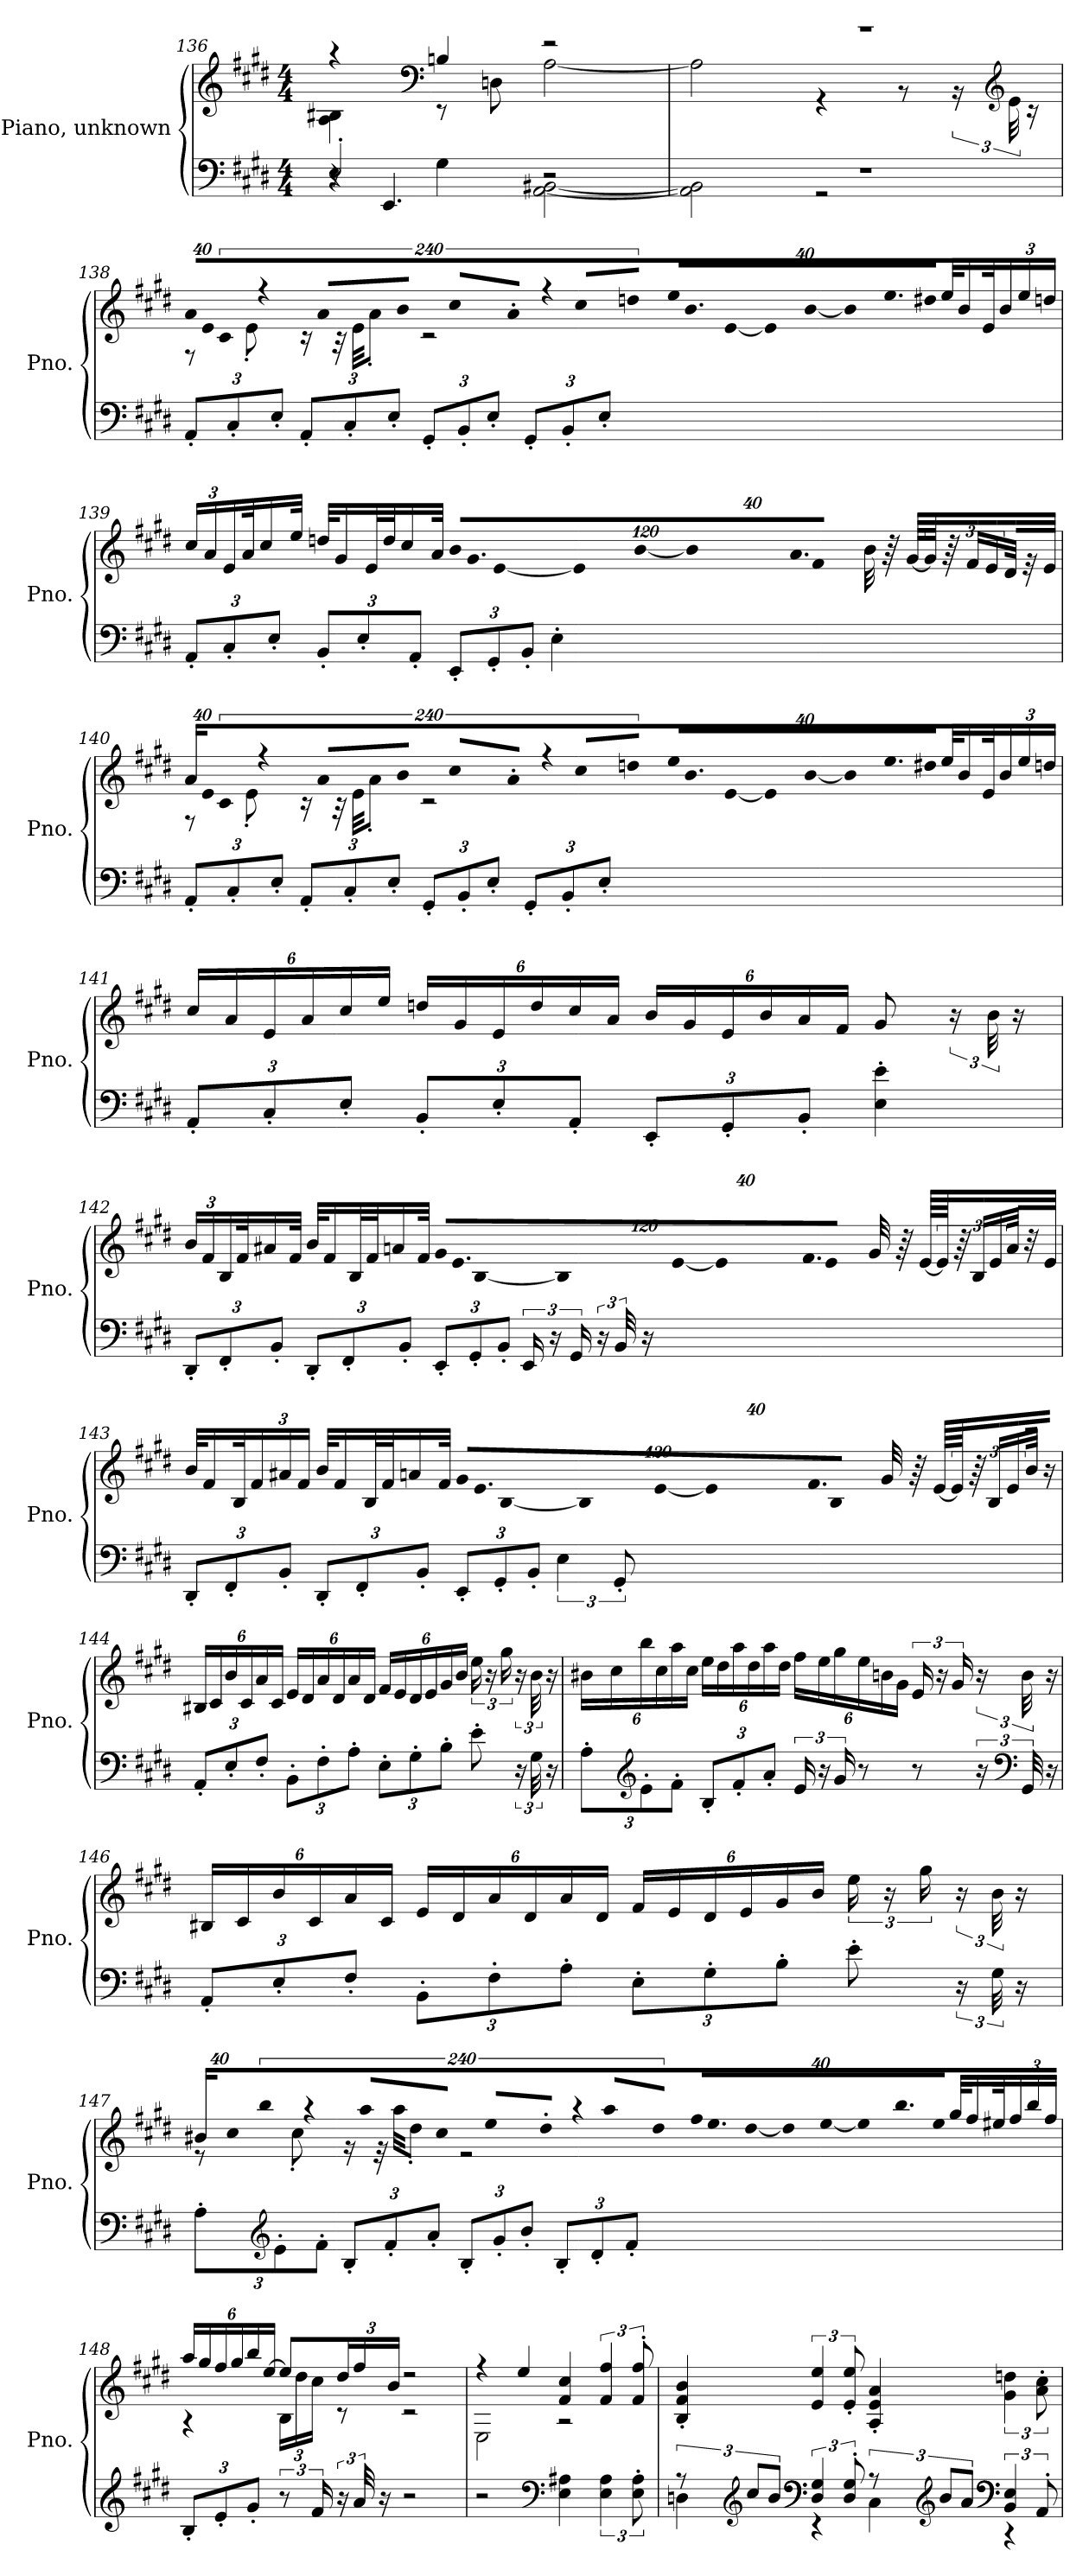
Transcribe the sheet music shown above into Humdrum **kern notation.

**kern	**kern
*part1	*part1
*staff2	*staff1
*I"Piano, unknown	*
*I'Pno.	*
*clefF4	*clefG2
*k[f#c#g#d#]	*k[f#c#g#d#]
*M4/4	*M4/4
=136	=136
*^	*^
*	*^	*	*
2E'/	4r	8r	4r	4A\ 4B#X\
.	.	4.EE/	.	.
*	*	*	*clefF4	*
.	4G#\	.	4Bn/	8r
.	.	.	.	8Dn\
2r	[2AA\ [2BB#X\	2r	2r	[2A\
*	*v	*v	*	*
!!LO:PB:g=z	!!
=137	=137	=137	=137
1r	2AA\] 2BB#\]	1r	2A\]
.	2r	.	4r
.	.	.	8r
.	.	.	24r
*	*	*clefG2	*
.	.	.	48e\
.	.	.	16r
*v	*v	*	*
=138	=138	=138
*Xbrackettup	*	*
!	!LO:N:vis=32	!
12AA'/L	640%23a/LLL	8r
!	!LO:N:vis=32	!
.	640%23e/J	.
!	!LO:N:vis=16	!
.	1920%137c#/JJ	.
12C#'/	.	.
.	.	8e'\
!	!LO:N:vis=32	!
.	640%23r	.
12E'/J	.	.
!	!LO:N:vis=32	!
.	640%23a/LLL	.
!	!LO:N:vis=32	!
.	640%23b/JJJ	.
12AA'/L	.	16r
!	!LO:N:vis=32	!
.	640%23cc#/KLL	.
!	!LO:N:vis=16	!
.	1920%137a'/JJ	.
.	.	32r
12C#'/	.	.
.	.	32e\KKL
!	!LO:N:vis=16	!
.	1920%137r	.
.	.	8a'\J
12E'/J	.	.
!	!LO:N:vis=32	!
.	640%23cc#/LLL	.
!	!LO:N:vis=32	!
.	640%23ddn/JJJ	.
12GG#'/L	.	2r
*	*Xbrackettup	*
!	!LO:N:vis=32	!
.	640%23ee/LLL	.
!	!LO:N:vis=32.	!
.	1920%103b/	.
12BB'/	.	.
!	!LO:N:vis=64	!
.	[960%17e/L	.
!	!LO:N:vis=64	!
.	960%17e/]	.
!	!LO:N:vis=64	!
.	[960%17b/	.
!	!LO:N:vis=64	!
.	960%17b/J]	.
!	!LO:N:vis=32.	!
.	1920%103ee/	.
12E'/J	.	.
!	!LO:N:vis=32	!
.	640%23dd#X/JJJ	.
12GG#'/L	.	.
.	32ee/KLL	.
.	16b/	.
12BB'/	.	.
.	32e/K	.
.	24b/	.
12E'/J	.	.
.	24ee/	.
.	24ddn/JJ	.
640ryy	.	640ryy
*	*v	*v
!!LO:LB:g=z
=139	=139
12AA'/L	24cc#/LL
.	24a/
12C#'/	24e/
.	32a/K
.	16cc#/
12E'/J	.
.	32ee/JJk
12BB'/L	32ddn/KLL
.	16g#/
12E'/	.
.	32e/L
.	32dd/J
.	16cc#/
12AA'/J	.
.	32a/JJk
!	!LO:N:vis=32
12EE'/L	640%23b/LLL
!	!LO:N:vis=32.
.	1920%103g#/
12GG#'/	.
!	!LO:N:vis=64
.	[960%17e/L
!	!LO:N:vis=64
.	960%17e/]
!	!LO:N:vis=64
.	[960%17b/
!	!LO:N:vis=64
.	960%17b/J]
.	1920ryy
!	!LO:N:vis=32.
.	1920%103a/
12BB'/J	.
!	!LO:N:vis=32
.	640%23f#/JJJ
4E'\	.
.	32b\
.	64r
.	[64g#/LLLL
*	*brackettup
.	96g#/JJJJ]
.	96r
.	24f#/LL
*	*Xbrackettup
.	24e/
.	48d#/JJk
.	32r
.	32e/
1920ryy	.
!!LO:LB:g=z
=140	=140
*	*brackettup
!	!LO:N:vis=32
*	*^
12AA'/L	640%23a/LLL	8r
!	!LO:N:vis=32	!
.	640%23e/J	.
!	!LO:N:vis=16	!
.	1920%137c#/JJ	.
12C#'/	.	.
.	.	8e'\
!	!LO:N:vis=32	!
.	640%23r	.
12E'/J	.	.
!	!LO:N:vis=32	!
.	640%23a/LLL	.
!	!LO:N:vis=32	!
.	640%23b/JJJ	.
12AA'/L	.	16r
!	!LO:N:vis=32	!
.	640%23cc#/KLL	.
!	!LO:N:vis=16	!
.	1920%137a'/JJ	.
.	.	32r
12C#'/	.	.
.	.	32e\KKL
!	!LO:N:vis=16	!
.	1920%137r	.
.	.	8a'\J
12E'/J	.	.
!	!LO:N:vis=32	!
.	640%23cc#/LLL	.
!	!LO:N:vis=32	!
.	640%23ddn/JJJ	.
12GG#'/L	.	2r
*	*Xbrackettup	*
!	!LO:N:vis=32	!
.	640%23ee/LLL	.
!	!LO:N:vis=32.	!
.	1920%103b/	.
12BB'/	.	.
!	!LO:N:vis=64	!
.	[960%17e/L	.
!	!LO:N:vis=64	!
.	960%17e/]	.
!	!LO:N:vis=64	!
.	[960%17b/	.
!	!LO:N:vis=64	!
.	960%17b/J]	.
!	!LO:N:vis=32.	!
.	1920%103ee/	.
12E'/J	.	.
!	!LO:N:vis=32	!
.	640%23dd#X/JJJ	.
12GG#'/L	.	.
.	32ee/KLL	.
.	16b/	.
12BB'/	.	.
.	32e/K	.
.	24b/	.
12E'/J	.	.
.	24ee/	.
.	24ddn/JJ	.
640ryy	.	640ryy
*	*v	*v
!!LO:LB:g=z
=141	=141
12AA'/L	24cc#/LL
.	24a/
12C#'/	24e/
.	24a/
12E'/J	24cc#/
.	24ee/JJ
12BB'/L	24ddn/LL
.	24g#/
12E'/	24e/
.	24dd/
12AA'/J	24cc#/
.	24a/JJ
12EE'/L	24b/LL
.	24g#/
12GG#'/	24e/
.	24b/
12BB'/J	24a/
.	24f#/JJ
4E\' 4e\'	8g#/
*	*brackettup
.	24r
.	48b\
.	16r
!!LO:LB:g=z
=142	=142
*	*Xbrackettup
12DD#'/L	24b/LL
.	24f#/
12FF#'/	24B/
.	32f#/K
.	16a#X/
12BB'/J	.
.	32f#/JJk
12DD#'/L	32b/KLL
.	16f#/
12FF#'/	.
.	32B/L
.	32f#/J
.	16an/
12BB'/J	.
.	32f#/JJk
!	!LO:N:vis=32
12EE'/L	640%23g#/LLL
!	!LO:N:vis=32.
.	1920%103e/
12GG#'/	.
!	!LO:N:vis=64
.	[960%17B/L
!	!LO:N:vis=64
.	960%17B/]
!	!LO:N:vis=64
.	[960%17e/
!	!LO:N:vis=64
.	960%17e/J]
.	1920ryy
!	!LO:N:vis=32.
.	1920%103f#/
12BB'/J	.
!	!LO:N:vis=32
.	640%23e/JJJ
*brackettup	*
24EE/	.
.	32g#/
.	64r
24r	.
.	[64e/LLLL
*	*brackettup
.	96e/JJJJ]
.	96r
24GG#/	.
.	24B/LL
24r	.
*	*Xbrackettup
.	24e/
48BB/	.
.	48a/JJk
16r	.
.	32r
.	32e/
1920ryy	.
!!LO:LB:g=z
=143	=143
*Xbrackettup	*
12DD#'/L	32b/KLL
.	16f#/
12FF#'/	.
.	32B/K
.	24f#/
12BB'/J	24a#X/
.	24f#/JJ
12DD#'/L	32b/KLL
.	16f#/
12FF#'/	.
.	32B/L
.	32f#/J
.	16an/
12BB'/J	.
.	32f#/JJk
!	!LO:N:vis=32
12EE'/L	640%23g#/LLL
!	!LO:N:vis=32.
.	1920%103e/
12GG#'/	.
!	!LO:N:vis=64
.	[960%17B/L
!	!LO:N:vis=64
.	960%17B/]
!	!LO:N:vis=64
.	[960%17e/
!	!LO:N:vis=64
.	960%17e/J]
.	1920ryy
!	!LO:N:vis=32.
.	1920%103f#/
12BB'/J	.
!	!LO:N:vis=32
.	640%23B/JJJ
*brackettup	*
6E\	.
.	32g#/
.	64r
.	[64e/LLLL
*	*brackettup
.	96e/JJJJ]
.	96r
.	24B/LL
*	*Xbrackettup
.	24e/
12GG#'/	.
.	48b/JJk
.	16r
1920ryy	.
!!LO:PB:g=z
=144	=144
*Xbrackettup	*
12AA'/L	24B#X/LL
.	24c#/
12E'/	24b/
.	24c#/
12F#'/J	24a/
.	24c#/JJ
12BB'\L	24e/LL
.	24d#/
12F#'\	24a/
.	24d#/
12A'\J	24a/
.	24d#/JJ
12E'\L	24f#/LL
.	24e/
12G#'\	24d#/
.	24e/
12B'\J	24g#/
.	24b/JJ
*	*brackettup
8e'\	24ee\
.	24r
.	24gg#\
*brackettup	*
24r	24r
48G#\	48b\
16r	16r
!!LO:LB:g=z
=145	=145
*Xbrackettup	*Xbrackettup
12A'\L	24b#X\LL
.	24cc#\
*clefG2	*
12e'\	24bb\
.	24cc#\
12f#'\J	24aa\
.	24cc#\JJ
12B'/L	24ee\LL
.	24dd#\
12f#'/	24aa\
.	24dd#\
12a'/J	24aa\
.	24dd#\JJ
*brackettup	*
24e/	24ff#\LL
24r	24ee\
24g#/	24gg#\
8r	24ee\
.	24bn\
.	24g#\JJ
*	*brackettup
8r	24e/
.	24r
.	24g#/
24r	24r
*clefF4	*
48GG#/	48b\
16r	16r
!!LO:LB:g=z
=146	=146
*Xbrackettup	*Xbrackettup
12AA'/L	24B#X/LL
.	24c#/
12E'/	24b/
.	24c#/
12F#'/J	24a/
.	24c#/JJ
12BB'\L	24e/LL
.	24d#/
12F#'\	24a/
.	24d#/
12A'\J	24a/
.	24d#/JJ
12E'\L	24f#/LL
.	24e/
12G#'\	24d#/
.	24e/
12B'\J	24g#/
.	24b/JJ
*	*brackettup
8e'\	24ee\
.	24r
.	24gg#\
*brackettup	*
24r	24r
48G#\	48b\
16r	16r
!!LO:LB:g=z
=147	=147
*Xbrackettup	*
!	!LO:N:vis=32
*	*^
12A'\L	640%23b#X/LLL	8r
!	!LO:N:vis=32	!
.	640%23cc#/J	.
!	!LO:N:vis=16	!
.	1920%137bb/JJ	.
*clefG2	*	*
12e'\	.	.
.	.	8cc#'\
!	!LO:N:vis=32	!
.	640%23r	.
12f#'\J	.	.
!	!LO:N:vis=32	!
.	640%23aa/LLL	.
!	!LO:N:vis=32	!
.	640%23cc#/JJJ	.
12B'/L	.	16r
!	!LO:N:vis=32	!
.	640%23ee/KLL	.
!	!LO:N:vis=16	!
.	1920%137dd#'/JJ	.
.	.	32r
12f#'/	.	.
.	.	32aa\KKL
!	!LO:N:vis=16	!
.	1920%137r	.
.	.	8dd#'\J
12a'/J	.	.
!	!LO:N:vis=32	!
.	640%23aa/LLL	.
!	!LO:N:vis=32	!
.	640%23dd#/JJJ	.
12B'/L	.	2r
*	*Xbrackettup	*
!	!LO:N:vis=32	!
.	640%23ff#/LLL	.
!	!LO:N:vis=32.	!
.	1920%103ee/	.
12g#'/	.	.
!	!LO:N:vis=64	!
.	[960%17dd#/L	.
!	!LO:N:vis=64	!
.	960%17dd#/]	.
!	!LO:N:vis=64	!
.	[960%17ee/	.
!	!LO:N:vis=64	!
.	960%17ee/J]	.
!	!LO:N:vis=32.	!
.	1920%103bb/	.
12b'/J	.	.
!	!LO:N:vis=32	!
.	640%23ee/JJJ	.
12B'/L	.	.
.	32gg#/KLL	.
.	16ff#/	.
12d#'/	.	.
.	32ee#X/K	.
.	24ff#/	.
12f#'/J	.	.
.	24bb/	.
.	24ff#/JJ	.
640ryy	.	640ryy
!!LO:LB:g=z	!!
=148	=148	=148
12B'/L	24aa/LL	4r
.	24gg#/	.
12e'/	24ff#/	.
.	24gg#/	.
12g#'/J	24bb/	.
.	[24ee/JJ	.
*brackettup	*	*
12r	8ee/L]	24B\LL
.	.	24dd#\
24f#/	.	24cc#\JJ
24r	24dd#/L	8r
48a/	24ff#/	.
16r	.	.
.	24b/JJ	.
2r	2r	2r
=149	=149	=149
2r	4r	2E\
.	4ee/	.
*clefF4	*	*
4E\ 4A#X\	4f#/ 4cc#/	2r
*	*brackettup	*
6E\ 6A#\	6f#/ 6ff#/	.
12E\' 12A#\'	12f#/' 12ff#/'	.
*	*v	*v
=150	=150
*^	*
12r	4Dn\	4B/' 4f#/' 4b/'
*clefG2	*	*
12cc#/L	.	.
12b/J	.	.
*clefF4	*	*
6D/ 6G#/	4r	6e/ 6ee/
12D/' 12G#/'	.	12e/' 12ee/'
12r	4C#\	4A/' 4e/' 4a/'
*clefG2	*	*
12b/L	.	.
12a/J	.	.
*clefF4	*	*
6BB/ 6E/	4r	6g#\ 6ddn\
12AA'/	.	12a\' 12cc#\'
*v	*v	*
=	=
*-	*-
